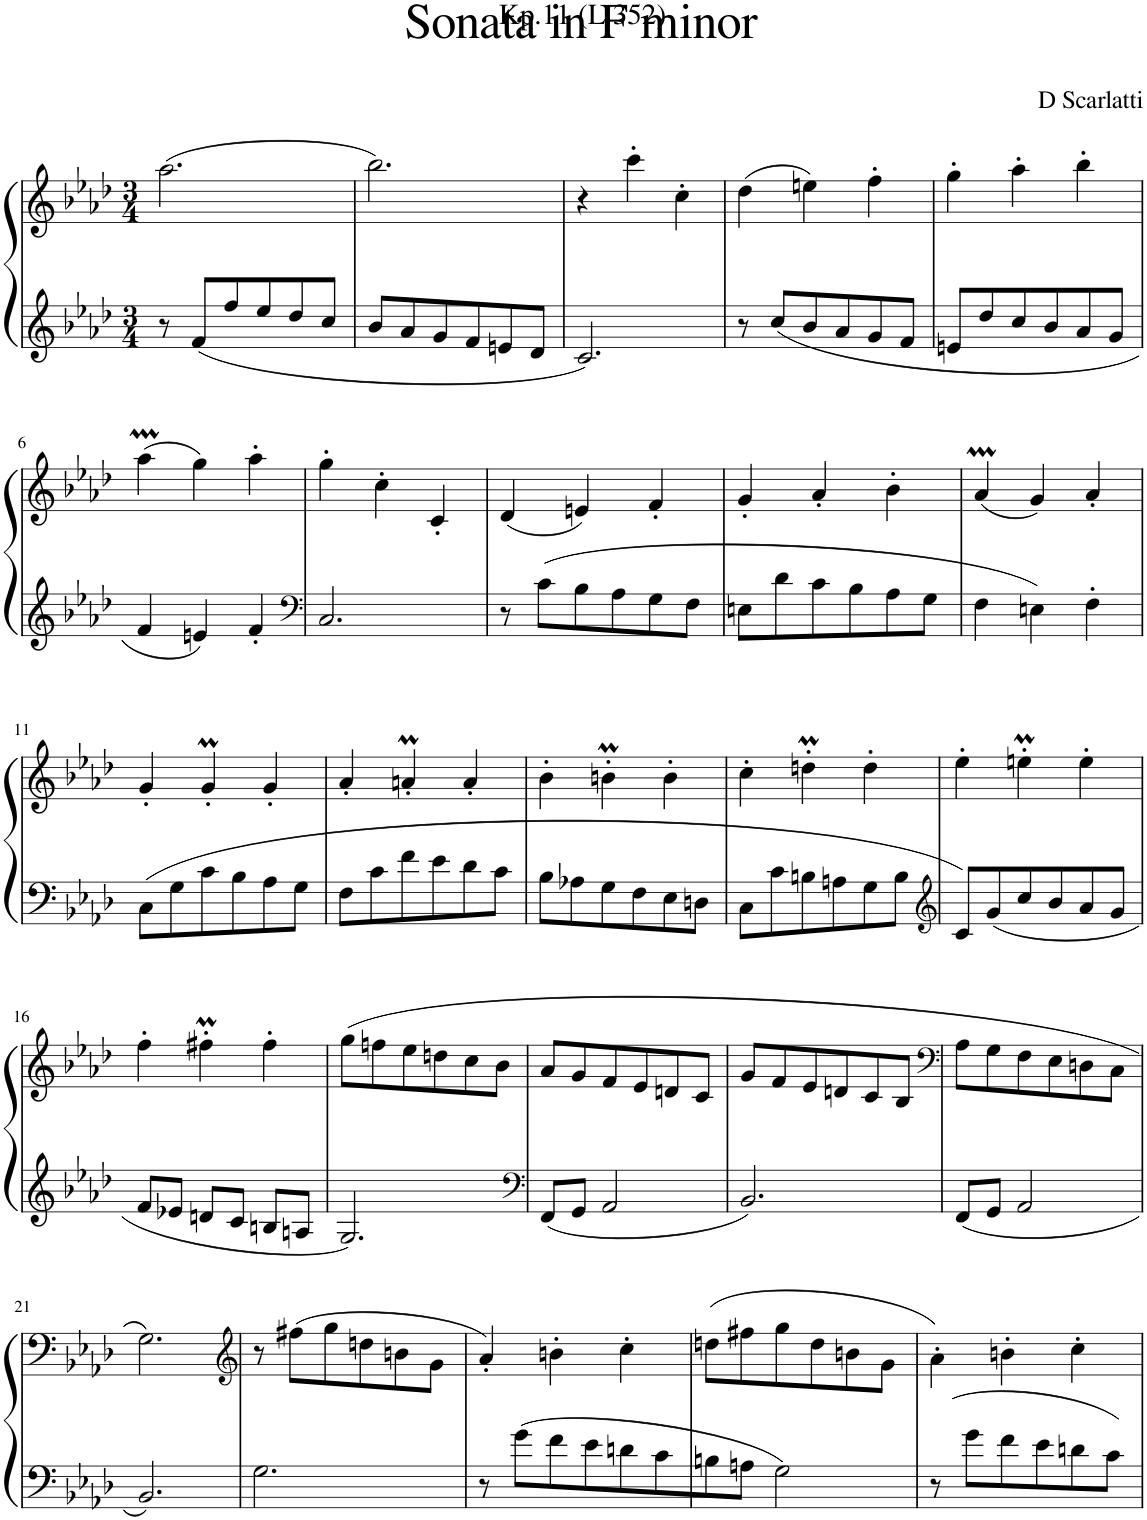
**kern	**kern
*part1	*part1
*staff2	*staff1
*I"Piano	*
*I'Pno	*
*clefG2	*clefG2
*k[b-e-a-d-]	*k[b-e-a-d-]
*M3/4	*M3/4
=1	=1
8r	(2.aa-\
8f/L	.
8ff/	.
8ee-/	.
8dd-/	.
8cc/J	.
=2	=2
8b-/L	2.bb-\)
8a-/	.
8g/	.
8f/	.
8en/	.
8d-/J	.
=3	=3
2.c/	4r
.	4ccc'\
.	4cc'\
=4	=4
8r	(4dd-\
8cc/L	.
8b-/	4een\)
8a-/	.
8g/	4ff'\
8f/J	.
=5	=5
8en/L	4gg'\
8dd-/	.
8cc/	4aa-'\
8b-/	.
8a-/	4bb-'\
8g/J	.
!!LO:LB:g=z
=6	=6
4f/	(4aa-M\
4en/	4gg\)
4f'/	4aa-'\
=7	=7
*clefF4	*
2.C/	4gg'\
.	4cc'\
.	4c'/
=8	=8
8r	(4d-/
8c\L	.
8B-\	4en/)
8A-\	.
8G\	4f'/
8F\J	.
=9	=9
8En\L	4g'/
8d-\	.
8c\	4a-'/
8B-\	.
8A-\	4b-'\
8G\J	.
=10	=10
4F\	(4a-M/
4En\	4g/)
4F'\	4a-'/
!!LO:LB:g=z
=11	=11
8C\L	4g'/
8G\	.
8c\	4gm'/
8B-\	.
8A-\	4g'/
8G\J	.
=12	=12
8F\L	4a-'/
8c\	.
8f\	4anm'/
8e-\	.
8d-\	4a'/
8c\J	.
=13	=13
8B-\L	4b-'\
8A-X\	.
8G\	4bnm'\
8F\	.
8E-\	4b'\
8Dn\J	.
=14	=14
8C\L	4cc'\
8c\	.
8Bn\	4ddnm'\
8An\	.
8G\	4dd'\
8B\J	.
=15	=15
*clefG2	*
8c/L	4ee-'\
8g/	.
8cc/	4eenm'\
8b-/	.
8a-/	4ee'\
8g/J	.
!!LO:LB:g=z
=16	=16
8f/L	4ff'\
8e-X/J	.
8dn/L	4ff#Xm'\
8c/J	.
8Bn/L	4ff#'\
8An/J	.
=17	=17
2.G/	(8gg\L
.	8ffn\
.	8ee-\
.	8ddn\
.	8cc\
.	8b-\J
=18	=18
*clefF4	*
8FF/L	8a-/L
8GG/J	8g/
2AA-/	8f/
.	8e-/
.	8dn/
.	8c/J
=19	=19
2.BB-/	8g/L
.	8f/
.	8e-/
.	8dn/
.	8c/
.	8B-/J
=20	=20
*	*clefF4
8FF/L	8A-\L
8GG/J	8G\
2AA-/	8F\
.	8E-\
.	8Dn\
.	8C\J
!!LO:LB:g=z
=21	=21
2.BB-/	2.G\)
=22	=22
*	*clefG2
2.G\	8r
.	(8ff#X\L
.	8gg\
.	8ddn\
.	8bn\
.	8g\J
=23	=23
8r	4a-'/)
8g\L	.
8f\	4bn'\
8e-\	.
8dn\	4cc'\
8c\	.
=24	=24
8Bn\	(8ddn\L
8An\J	8ff#X\
2G\	8gg\
.	8dd\
.	8bn\
.	8g\J
=25	=25
8r	4a-'\)
8g\L	.
8f\	4bn'\
8e-\	.
8dn\	4cc'\
8c\J	.
=	=
*-	*-
